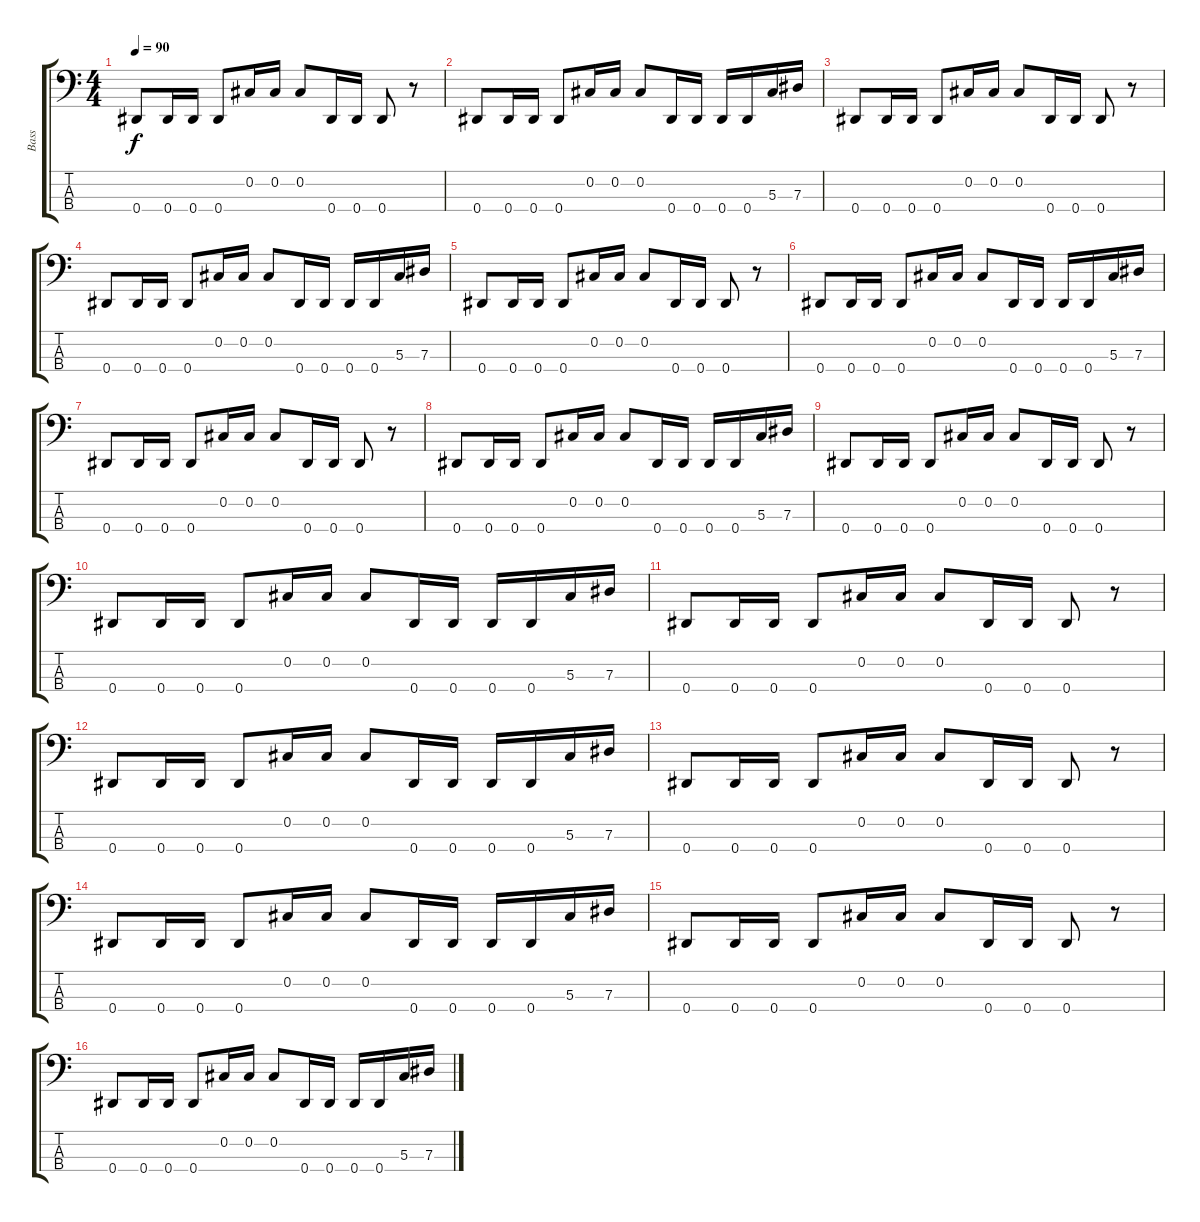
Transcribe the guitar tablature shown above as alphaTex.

\track ("Bass" "Bass") {instrument electricbassfinger}
\staff {score tabs}
\tuning (Gb2 Db2 Ab1 Eb1) {hide}
\ts (4 4)
\tempo 90
\clef f4
\ks c
0.4.8{dy f} 0.4.16 0.4.16 0.4.8 0.2.16 0.2.16 0.2.8 0.4.16 0.4.16 0.4.8 r.8 |
0.4.8 0.4.16 0.4.16 0.4.8 0.2.16 0.2.16 0.2.8 0.4.16 0.4.16 0.4.16 0.4.16 5.3.16 7.3.16 |
0.4.8 0.4.16 0.4.16 0.4.8 0.2.16 0.2.16 0.2.8 0.4.16 0.4.16 0.4.8 r.8 |
0.4.8 0.4.16 0.4.16 0.4.8 0.2.16 0.2.16 0.2.8 0.4.16 0.4.16 0.4.16 0.4.16 5.3.16 7.3.16 |
0.4.8 0.4.16 0.4.16 0.4.8 0.2.16 0.2.16 0.2.8 0.4.16 0.4.16 0.4.8 r.8 |
0.4.8 0.4.16 0.4.16 0.4.8 0.2.16 0.2.16 0.2.8 0.4.16 0.4.16 0.4.16 0.4.16 5.3.16 7.3.16 |
0.4.8 0.4.16 0.4.16 0.4.8 0.2.16 0.2.16 0.2.8 0.4.16 0.4.16 0.4.8 r.8 |
0.4.8 0.4.16 0.4.16 0.4.8 0.2.16 0.2.16 0.2.8 0.4.16 0.4.16 0.4.16 0.4.16 5.3.16 7.3.16 |
0.4.8 0.4.16 0.4.16 0.4.8 0.2.16 0.2.16 0.2.8 0.4.16 0.4.16 0.4.8 r.8 |
0.4.8 0.4.16 0.4.16 0.4.8 0.2.16 0.2.16 0.2.8 0.4.16 0.4.16 0.4.16 0.4.16 5.3.16 7.3.16 |
0.4.8 0.4.16 0.4.16 0.4.8 0.2.16 0.2.16 0.2.8 0.4.16 0.4.16 0.4.8 r.8 |
0.4.8 0.4.16 0.4.16 0.4.8 0.2.16 0.2.16 0.2.8 0.4.16 0.4.16 0.4.16 0.4.16 5.3.16 7.3.16 |
0.4.8 0.4.16 0.4.16 0.4.8 0.2.16 0.2.16 0.2.8 0.4.16 0.4.16 0.4.8 r.8 |
0.4.8 0.4.16 0.4.16 0.4.8 0.2.16 0.2.16 0.2.8 0.4.16 0.4.16 0.4.16 0.4.16 5.3.16 7.3.16 |
0.4.8 0.4.16 0.4.16 0.4.8 0.2.16 0.2.16 0.2.8 0.4.16 0.4.16 0.4.8 r.8 |
0.4.8 0.4.16 0.4.16 0.4.8 0.2.16 0.2.16 0.2.8 0.4.16 0.4.16 0.4.16 0.4.16 5.3.16 7.3.16
